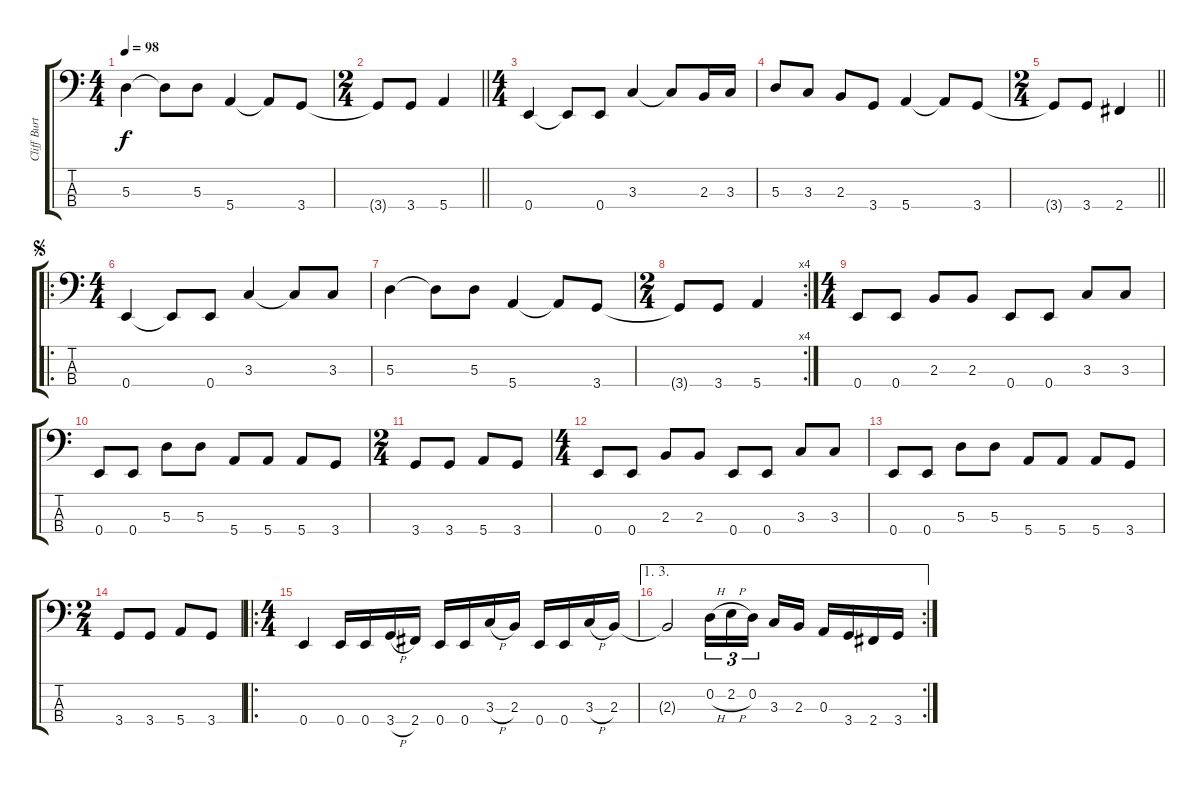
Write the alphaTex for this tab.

\track ("Cliff Burton" "Cliff Burt") {instrument electricbassfinger}
\staff {score tabs}
\tuning (G2 D2 A1 E1) {hide}
\ts (4 4)
\tempo 98
\clef f4
\ks c
5.3.4{dy f} 5.3{t}.8 5.3.8 5.4.4 5.4{t}.8 3.4.8 |
\ts (2 4)
\barLineRight lightlight
3.4{t}.8 3.4.8 5.4.4 |
\ts (4 4)
0.4.4 0.4{t}.8 0.4.8 3.3.4 3.3{t}.8 2.3.16 3.3.16 |
5.3.8 3.3.8 2.3.8 3.4.8 5.4.4 5.4{t}.8 3.4.8 |
\ts (2 4)
\barLineRight lightlight
3.4{t}.8 3.4.8 2.4.4 |
\ro
\ts (4 4)
\jump segno
0.4.4 0.4{t}.8 0.4.8 3.3.4 3.3{t}.8 3.3.8 |
5.3.4 5.3{t}.8 5.3.8 5.4.4 5.4{t}.8 3.4.8 |
\rc 4
\ts (2 4)
3.4{t}.8 3.4.8 5.4.4 |
\ts (4 4)
0.4.8 0.4.8 2.3.8 2.3.8 0.4.8 0.4.8 3.3.8 3.3.8 |
0.4.8 0.4.8 5.3.8 5.3.8 5.4.8 5.4.8 5.4.8 3.4.8 |
\ts (2 4)
3.4.8 3.4.8 5.4.8 3.4.8 |
\ts (4 4)
0.4.8 0.4.8 2.3.8 2.3.8 0.4.8 0.4.8 3.3.8 3.3.8 |
0.4.8 0.4.8 5.3.8 5.3.8 5.4.8 5.4.8 5.4.8 3.4.8 |
\ts (2 4)
3.4.8 3.4.8 5.4.8 3.4.8 |
\ro
\ts (4 4)
0.4.4 0.4.16 0.4.16 3.4{h}.16 2.4.16 0.4.16 0.4.16 3.3{h}.16 2.3.16 0.4.16 0.4.16 3.3{h}.16 2.3.16 |
\ae (1 3)
\rc 2
2.3{t}.2 0.2{h}.16{tu (3 2)} 2.2{h}.16{tu (3 2)} 0.2.16{tu (3 2) beam splitsecondary} 3.3.16 2.3.16 0.3.16 3.4.16 2.4.16 3.4.16
